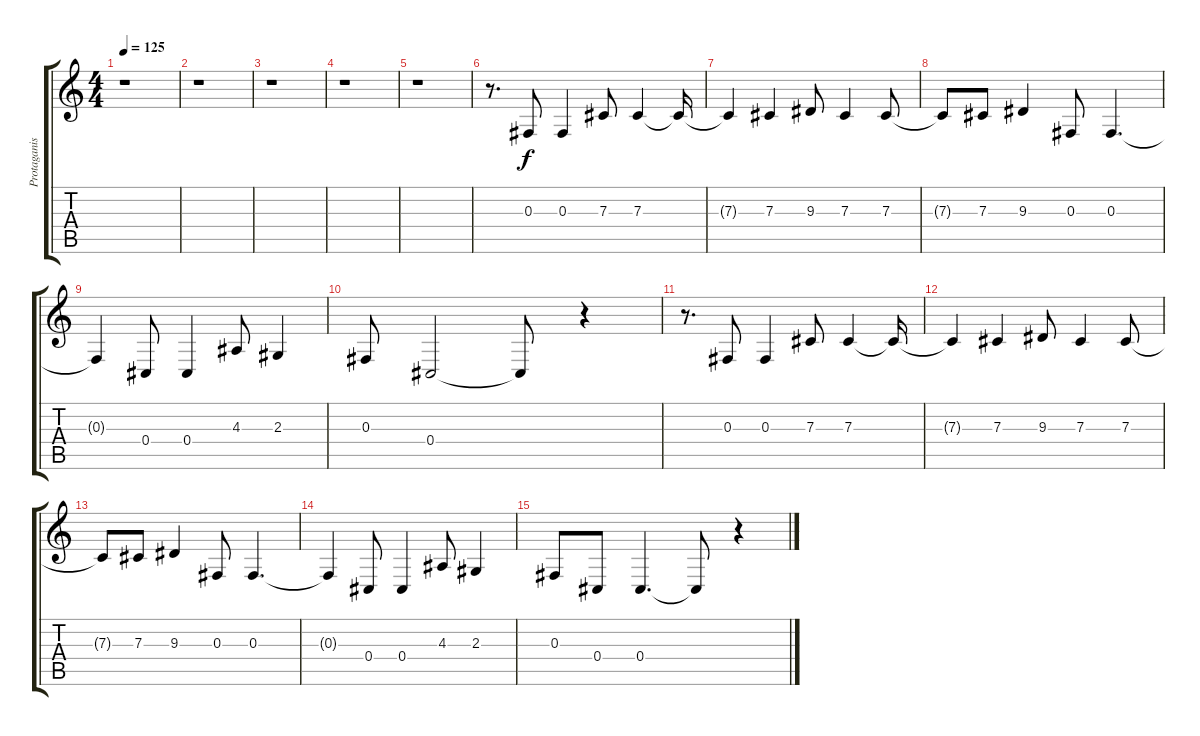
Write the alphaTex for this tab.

\track ("Protaganist 1" "Protaganis") {instrument brightacousticpiano}
\staff {score tabs}
\tuning (Eb4 Bb3 Gb3 Db3 Ab2 Eb2) {hide}
\ts (4 4)
\tempo 125
\clef g2
\ks c
r.1{dy f instrument brightacousticpiano} |
r.1 |
r.1 |
r.1 |
r.1 |
r.8{d} 0.3.8 0.3.4 7.3.8 7.3.4 7.3{t}.16 |
7.3{t}.4 7.3.4 9.3.8 7.3.4 7.3.8 |
7.3{t}.8 7.3.8 9.3.4 0.3.8 0.3.4{d} |
0.3{t}.4 0.4.8 0.4.4 4.3.8 2.3.4 |
0.3.8 0.4.2 0.4{t}.8 r.4 |
r.8{d} 0.3.8 0.3.4 7.3.8 7.3.4 7.3{t}.16 |
7.3{t}.4 7.3.4 9.3.8 7.3.4 7.3.8 |
7.3{t}.8 7.3.8 9.3.4 0.3.8 0.3.4{d} |
0.3{t}.4 0.4.8 0.4.4 4.3.8 2.3.4 |
0.3.8 0.4.8 0.4.4{d} 0.4{t}.8 r.4
